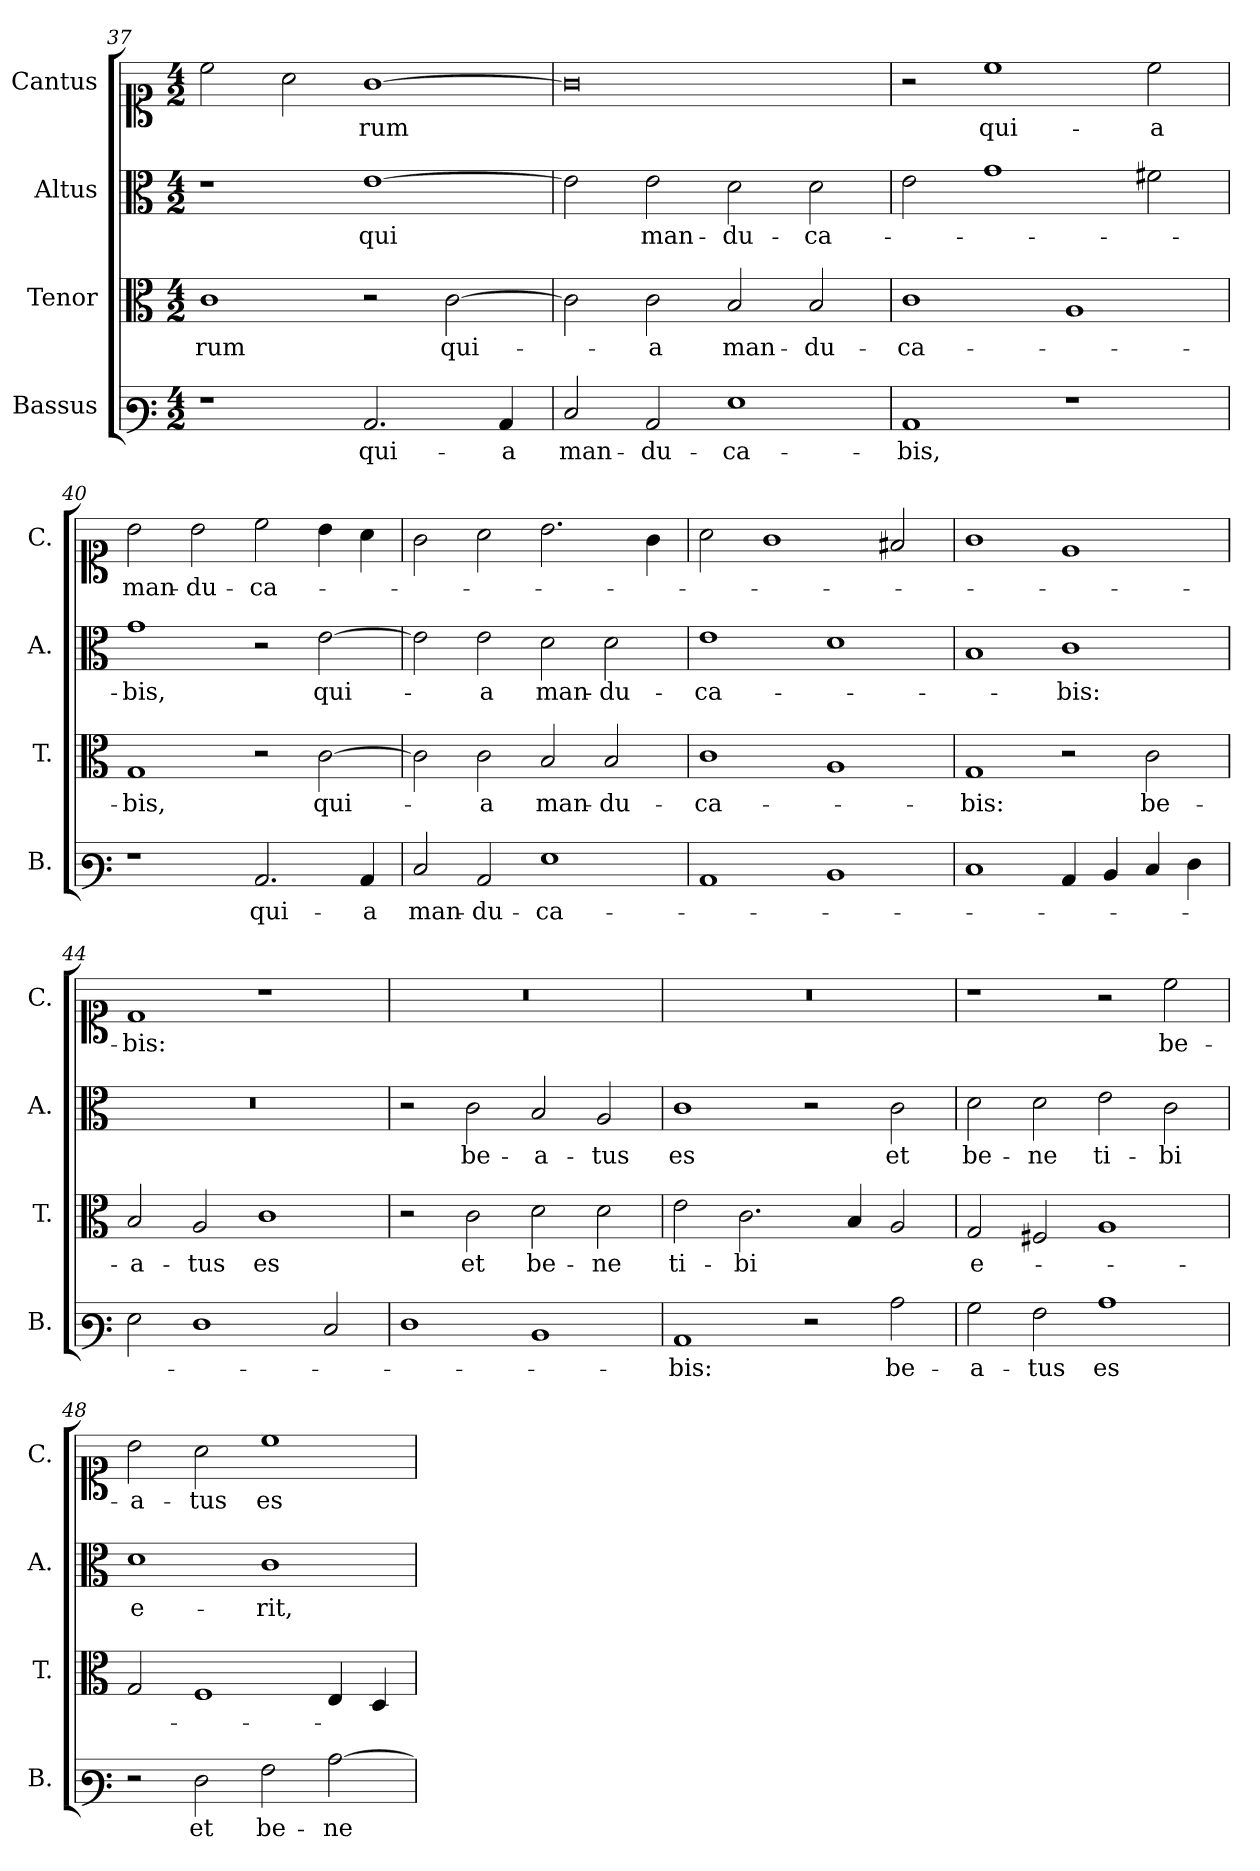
**kern	**text	**kern	**text	**kern	**text	**kern	**text
*part4	*part4	*part3	*part3	*part2	*part2	*part1	*part1
*staff4	*staff4	*staff3	*staff3	*staff2	*staff2	*staff1	*staff1
*I"Bassus	*	*I"Tenor	*	*I"Altus	*	*I"Cantus	*
*I'B.	*	*I'T.	*	*I'A.	*	*I'C.	*
!!LO:LB:g=z
*clefF3	*	*clefC3	*	*clefC3	*	*clefC1	*
*k[]	*	*k[]	*	*k[]	*	*k[]	*
*M4/2	*	*M4/2	*	*M4/2	*	*M4/2	*
=37	=37	=37	=37	=37	=37	=37	=37
1r	.	1c	-rum	1r	.	2cc\	.
.	.	.	.	.	.	2a\	.
2.C/	qui-	2r	.	[1e	qui	[1g	-rum
.	.	[2c\	qui-	.	.	.	.
4C/	-a	.	.	.	.	.	.
=38	=38	=38	=38	=38	=38	=38	=38
2E/	man-	2c\]	.	2e\]	.	0g]	.
2C/	-du-	2c\	-a	2e\	man-	.	.
1G	-ca-	2B/	man-	2d\	-du-	.	.
.	.	2B/	-du-	2d\	-ca-	.	.
=39	=39	=39	=39	=39	=39	=39	=39
1C	-bis,	1c	-ca-	2e\	.	2r	.
.	.	.	.	1g	.	1cc	qui-
1r	.	1A	.	.	.	.	.
.	.	.	.	2f#X\	.	2cc\	-a
=40	=40	=40	=40	=40	=40	=40	=40
1r	.	1G	-bis,	1g	bis,	2b\	man-
.	.	.	.	.	.	2b\	-du-
2.C/	qui-	2r	.	2r	.	2cc\	-ca-
.	.	[2c\	qui-	[2e\	qui-	4b\	.
4C/	-a	.	.	.	.	4a\	.
!!LO:PB:g=z
=41	=41	=41	=41	=41	=41	=41	=41
2E/	man-	2c\]	.	2e\]	.	2g\	.
2C/	-du-	2c\	-a	2e\	-a	2a\	.
1G	-ca-	2B/	man-	2d\	man-	2.b\	.
.	.	2B/	-du-	2d\	-du-	.	.
.	.	.	.	.	.	4g\	.
=42	=42	=42	=42	=42	=42	=42	=42
1C	.	1c	-ca-	1e	-ca-	2a\	.
.	.	.	.	.	.	1g	.
1D	.	1A	.	1d	.	.	.
.	.	.	.	.	.	2f#X/	.
=43	=43	=43	=43	=43	=43	=43	=43
1E	.	1G	-bis:	1B	.	1g	.
4C/	.	2r	.	1c	-bis:	1e	.
4D/	.	.	.	.	.	.	.
4E/	.	2c\	be-	.	.	.	.
4F\	.	.	.	.	.	.	.
=44	=44	=44	=44	=44	=44	=44	=44
2G\	.	2B/	-a-	0r	.	1d	-bis:
1F	.	2A/	-tus	.	.	.	.
.	.	1c	es	.	.	1r	.
2E/	.	.	.	.	.	.	.
=45	=45	=45	=45	=45	=45	=45	=45
1F	.	2r	.	2r	.	0r	.
.	.	2c\	et	2c\	be-	.	.
1D	.	2d\	be-	2B/	-a-	.	.
.	.	2d\	-ne	2A/	-tus	.	.
!!LO:PB:g=z
=46	=46	=46	=46	=46	=46	=46	=46
1C	-bis:	2e\	ti-	1c	es	0r	.
.	.	2.c\	-bi	.	.	.	.
2r	.	.	.	2r	.	.	.
.	.	4B/	.	.	.	.	.
2c\	be-	2A/	.	2c\	et	.	.
=47	=47	=47	=47	=47	=47	=47	=47
2B\	-a-	2G/	e-	2d\	be-	1r	.
2A\	-tus	2F#X/	.	2d\	-ne	.	.
1c	es	1A	.	2e\	ti-	2r	.
.	.	.	.	2c\	-bi	2cc\	be-
=48	=48	=48	=48	=48	=48	=48	=48
2r	.	2G/	.	1d	e-	2b\	-a-
2F\	et	1F	.	.	.	2a\	-tus
2A\	be-	.	.	1c	-rit,	1cc	es
[2c\	-ne	4E/	.	.	.	.	.
.	.	4D/	.	.	.	.	.
=	=	=	=	=	=	=	=
*-	*-	*-	*-	*-	*-	*-	*-
